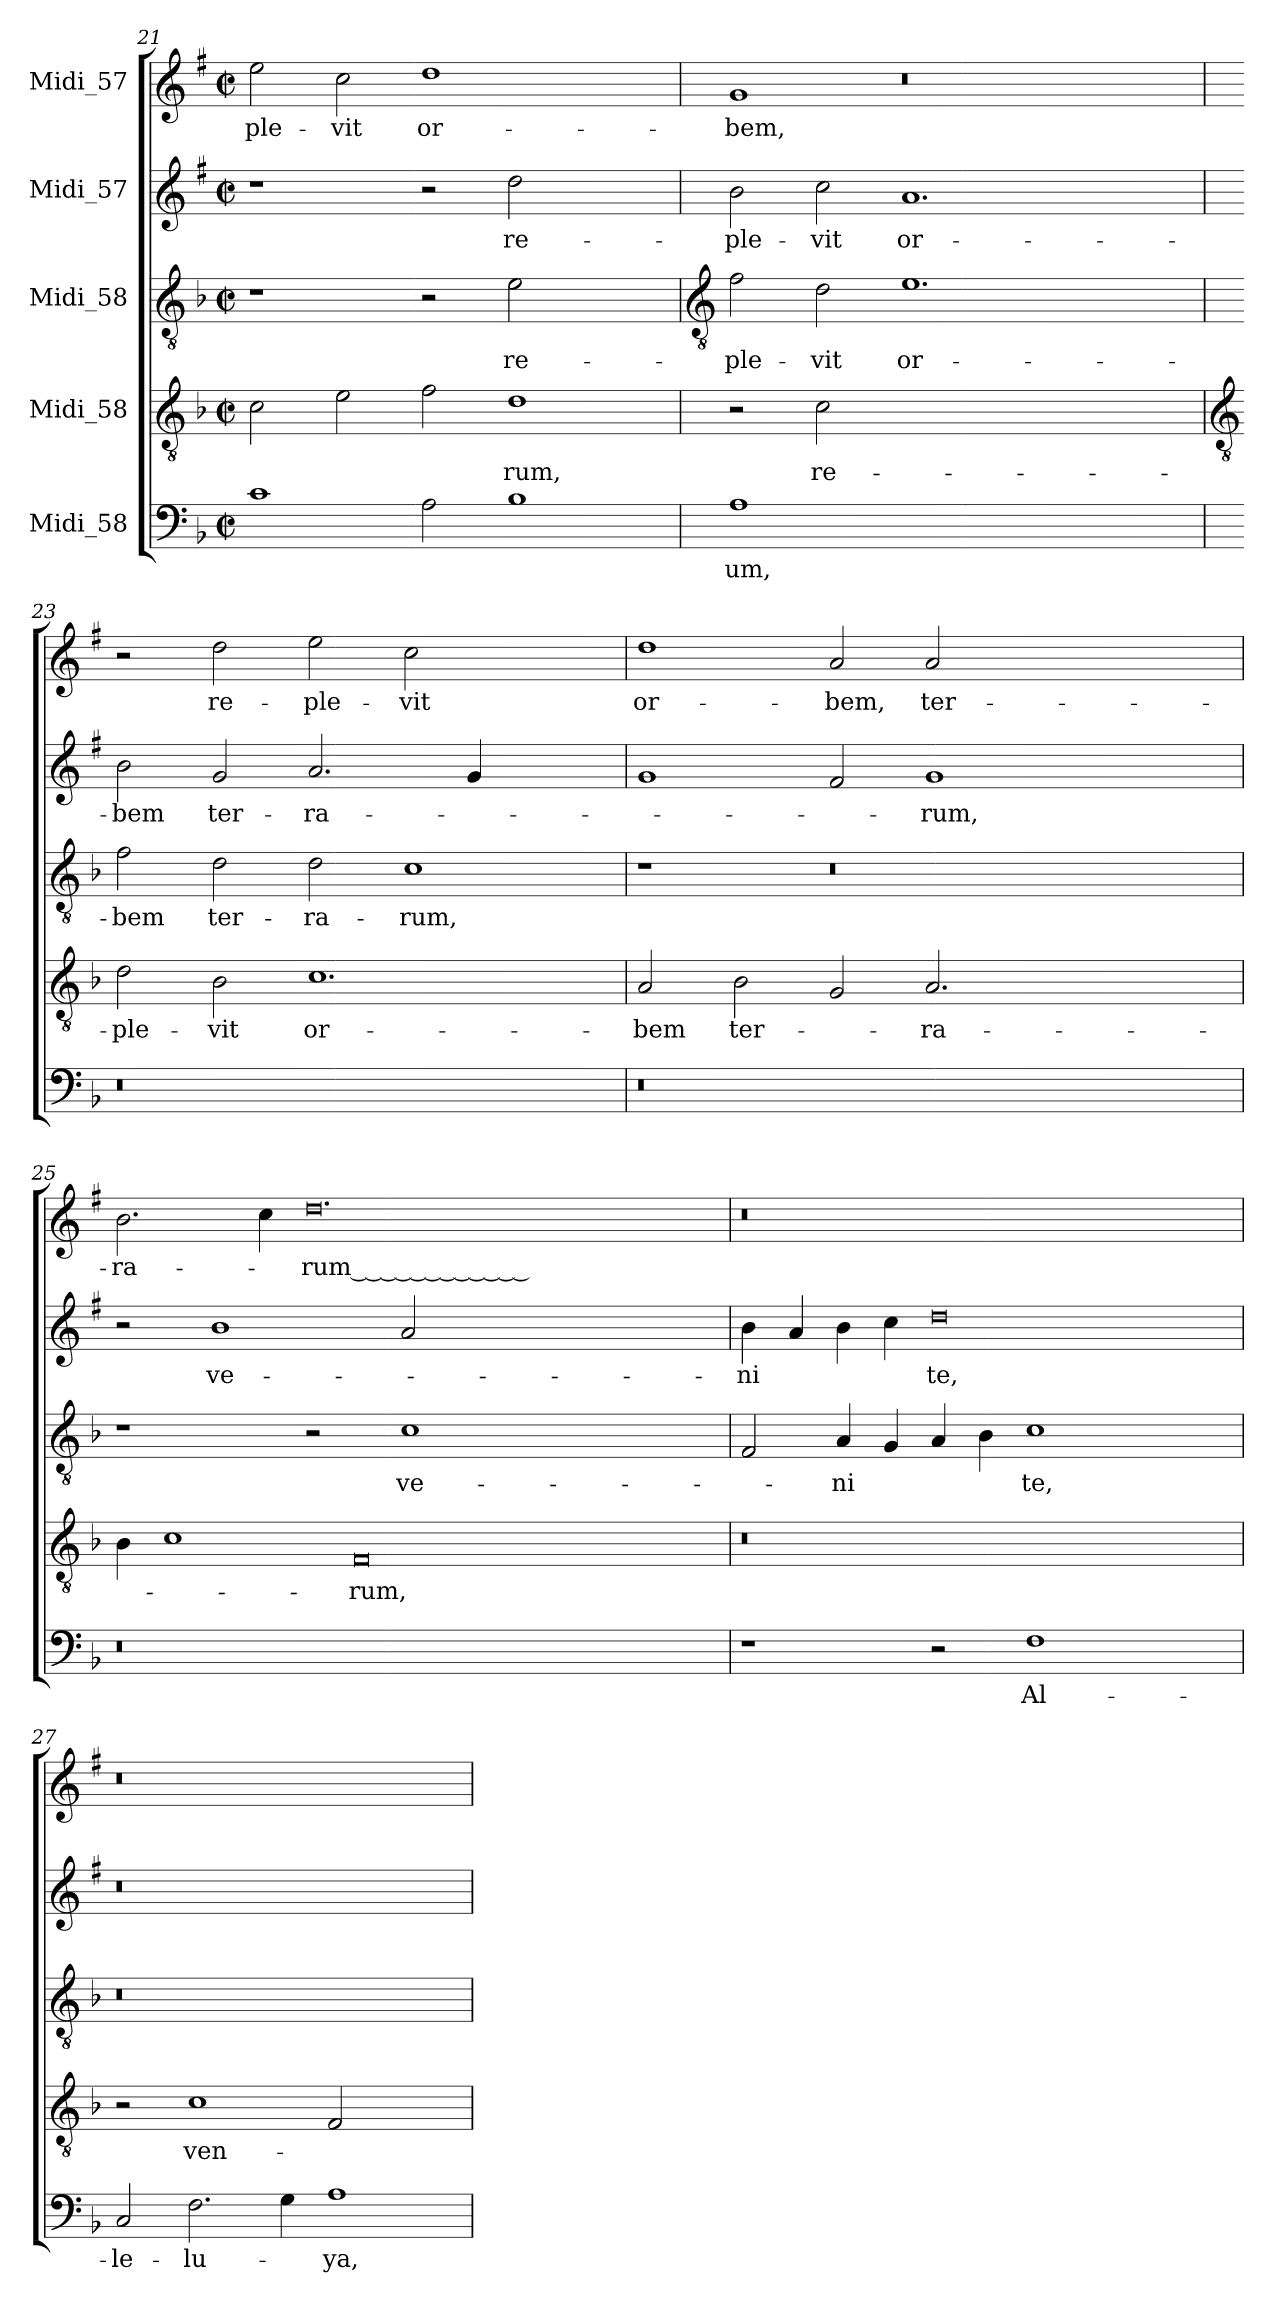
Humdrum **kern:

**kern	**text	**kern	**text	**kern	**text	**kern	**text	**kern	**text
*part5	*part5	*part4	*part4	*part3	*part3	*part2	*part2	*part1	*part1
*staff5	*staff5	*staff4	*staff4	*staff3	*staff3	*staff2	*staff2	*staff1	*staff1
*I"Midi_58	*	*I"Midi_58	*	*I"Midi_58	*	*I"Midi_57	*	*I"Midi_57	*
*clefF4	*	*clefGv2	*	*clefGv2	*	*clefG2	*	*clefG2	*
*	*	*	*	*	*	*ITrd1c2	*	*ITrd1c2	*
*k[b-]	*	*k[b-]	*	*k[b-]	*	*k[b-]	*	*k[b-]	*
*F:	*	*F:	*	*F:	*	*F:	*	*F:	*
*M4/2	*	*M4/2	*	*M4/2	*	*M4/2	*	*M4/2	*
*met(c|)	*	*met(c|)	*	*met(c|)	*	*met(c|)	*	*met(c|)	*
=21	=21	=21	=21	=21	=21	=21	=21	=21	=21
!	!	!	!	!	!	!	!	!	!LO:LY:b
1c	.	2c	.	1r	.	1r	.	2dd	-ple-
!	!	!	!	!	!	!	!	!	!LO:LY:b
.	.	2e	.	.	.	.	.	2b-	-vit
!	!	!	!	!	!	!	!	!	!LO:LY:b
2A	.	2f	.	2r	.	2r	.	1cc	or-
!	!	!	!LO:LY:b	!	!LO:LY:b	!	!LO:LY:b	!	!
1B-	.	1d	-rum,	2e	re-	2cc	re-	.	.
.	.	.	.	2ryy	.	2ryy	.	2ryy	.
!!LO:LB:g=z
=22	=22	=22	=22	=22	=22	=22	=22	=22	=22
*	*	*	*	*clefGv2	*	*	*	*	*
!	!LO:LY:b	!	!	!	!LO:LY:b	!	!LO:LY:b	!	!LO:LY:b
*	*	*	*	*	*	*	*	*^	*
1A	um,	2r	.	2f	-ple-	2a	-ple-	1f	0ryy	-bem,
!	!	!	!LO:LY:b	!	!LO:LY:b	!	!LO:LY:b	!	!	!
.	.	2c	re-	2d	-vit	2b-	-vit	.	.	.
!	!	!	!	!	!LO:LY:b	!	!LO:LY:b	!	!	!
0ryy	.	0ryy	.	1.e	or-	1.g	or-	0r	.	.
.	.	.	.	.	.	.	.	.	1ryy	.
.	.	.	.	2ryy	.	2ryy	.	.	.	.
!!LO:LB:g=z	!!
=23	=23	=23	=23	=23	=23	=23	=23	=23	=23	=23
*	*	*clefGv2	*	*	*	*	*	*	*	*
!	!	!	!LO:LY:b	!	!LO:LY:b	!	!LO:LY:b	!	!	!
0r	.	2d	-ple-	2f	-bem	2a	-bem	2r	0ryy	.
!	!	!	!LO:LY:b	!	!LO:LY:b	!	!LO:LY:b	!	!	!LO:LY:b
.	.	2B-	-vit	2d	ter-	2f	ter-	2cc	.	re-
!	!	!	!LO:LY:b	!	!LO:LY:b	!	!LO:LY:b	!	!	!LO:LY:b
.	.	1.c	or-	2d	-ra-	2.g	-ra-	2dd	.	-ple-
!	!	!	!	!	!LO:LY:b	!	!	!	!	!LO:LY:b
.	.	.	.	1c	-rum,	.	.	2b-	.	-vit
.	.	.	.	.	.	4f	.	.	.	.
2ryy	.	.	.	.	.	2ryy	.	2ryy	2ryy	.
=24	=24	=24	=24	=24	=24	=24	=24	=24	=24	=24
!	!	!	!LO:LY:b	!	!	!	!	!	!	!LO:LY:b
0r	.	2A	-bem	1r	.	1f	.	1cc	0ryy	or-
!	!	!	!LO:LY:b	!	!	!	!	!	!	!
.	.	2B-	ter-	.	.	.	.	.	.	.
!	!	!	!	!	!	!	!	!	!	!LO:LY:b
.	.	2G	.	0r	.	2e	.	2g	.	-bem,
!	!	!	!LO:LY:b	!	!	!	!LO:LY:b	!	!	!LO:LY:b
.	.	2.A	-ra-	.	.	1f	-rum,	2g	.	ter-
1ryy	.	.	.	.	.	.	.	1ryy	1ryy	.
.	.	2.ryy	.	.	.	.	.	.	.	.
.	.	.	.	.	.	2ryy	.	.	.	.
=25	=25	=25	=25	=25	=25	=25	=25	=25	=25	=25
!	!	!	!	!	!	!	!	!	!	!LO:LY:b
0r	.	4B-	.	1r	.	2r	.	2.a	1ryy	-ra-
.	.	1c	.	.	.	.	.	.	.	.
!	!	!	!	!	!	!	!LO:LY:b	!	!	!
.	.	.	.	.	.	1a	ve-	.	.	.
.	.	.	.	.	.	.	.	4b-	.	.
!	!	!	!	!	!	!	!	!	!	!LO:LY:b
.	.	.	.	2r	.	.	.	0.cc	2ryy	-rum_____________
!	!	!	!LO:LY:b	!	!	!	!	!	!	!
.	.	0F	-rum,	.	.	.	.	.	.	.
!	!	!	!	!	!LO:LY:b	!	!	!	!	!
.	.	.	.	1c	ve-	2g	.	.	2ryy	.
0ryy	.	.	.	.	.	0ryy	.	.	0ryy	.
.	.	.	.	1.ryy	.	.	.	.	.	.
.	.	2.ryy	.	.	.	.	.	.	.	.
=25	=25	=25	=25	=25	=25	=25	=25	=25	=25	=25
!	!	!	!	!	!	!	!LO:LY:b	!	!	!
1r	.	0r	.	2F	.	4a	-ni	0r	0ryy	.
.	.	.	.	.	.	4g	.	.	.	.
!	!	!	!	!	!LO:LY:b	!	!	!	!	!
.	.	.	.	4A	-ni	4a	.	.	.	.
.	.	.	.	4G	.	4b-	.	.	.	.
!	!	!	!	!	!	!	!LO:LY:b	!	!	!
2r	.	.	.	4A	.	0cc	te,	.	.	.
.	.	.	.	4B-	.	.	.	.	.	.
!	!LO:LY:b	!	!	!	!LO:LY:b	!	!	!	!	!
1F	Al-	.	.	1c	te,	.	.	.	.	.
.	.	1ryy	.	.	.	.	.	1ryy	1ryy	.
2ryy	.	.	.	2ryy	.	.	.	.	.	.
=27	=27	=27	=27	=27	=27	=27	=27	=27	=27	=27
!	!LO:LY:b	!	!	!	!	!	!	!	!	!
2C	-le-	2r	.	0r	.	0r	.	0r	0ryy	.
!	!LO:LY:b	!	!LO:LY:b	!	!	!	!	!	!	!
2.F	-lu-	1c	ven-	.	.	.	.	.	.	.
4G	.	.	.	.	.	.	.	.	.	.
!	!LO:LY:b	!	!	!	!	!	!	!	!	!
1A	-ya,	2F	.	.	.	.	.	.	.	.
.	.	2ryy	.	2ryy	.	2ryy	.	2ryy	2ryy	.
*	*	*	*	*	*	*	*	*v	*v	*
=	=	=	=	=	=	=	=	=	=
*-	*-	*-	*-	*-	*-	*-	*-	*-	*-
